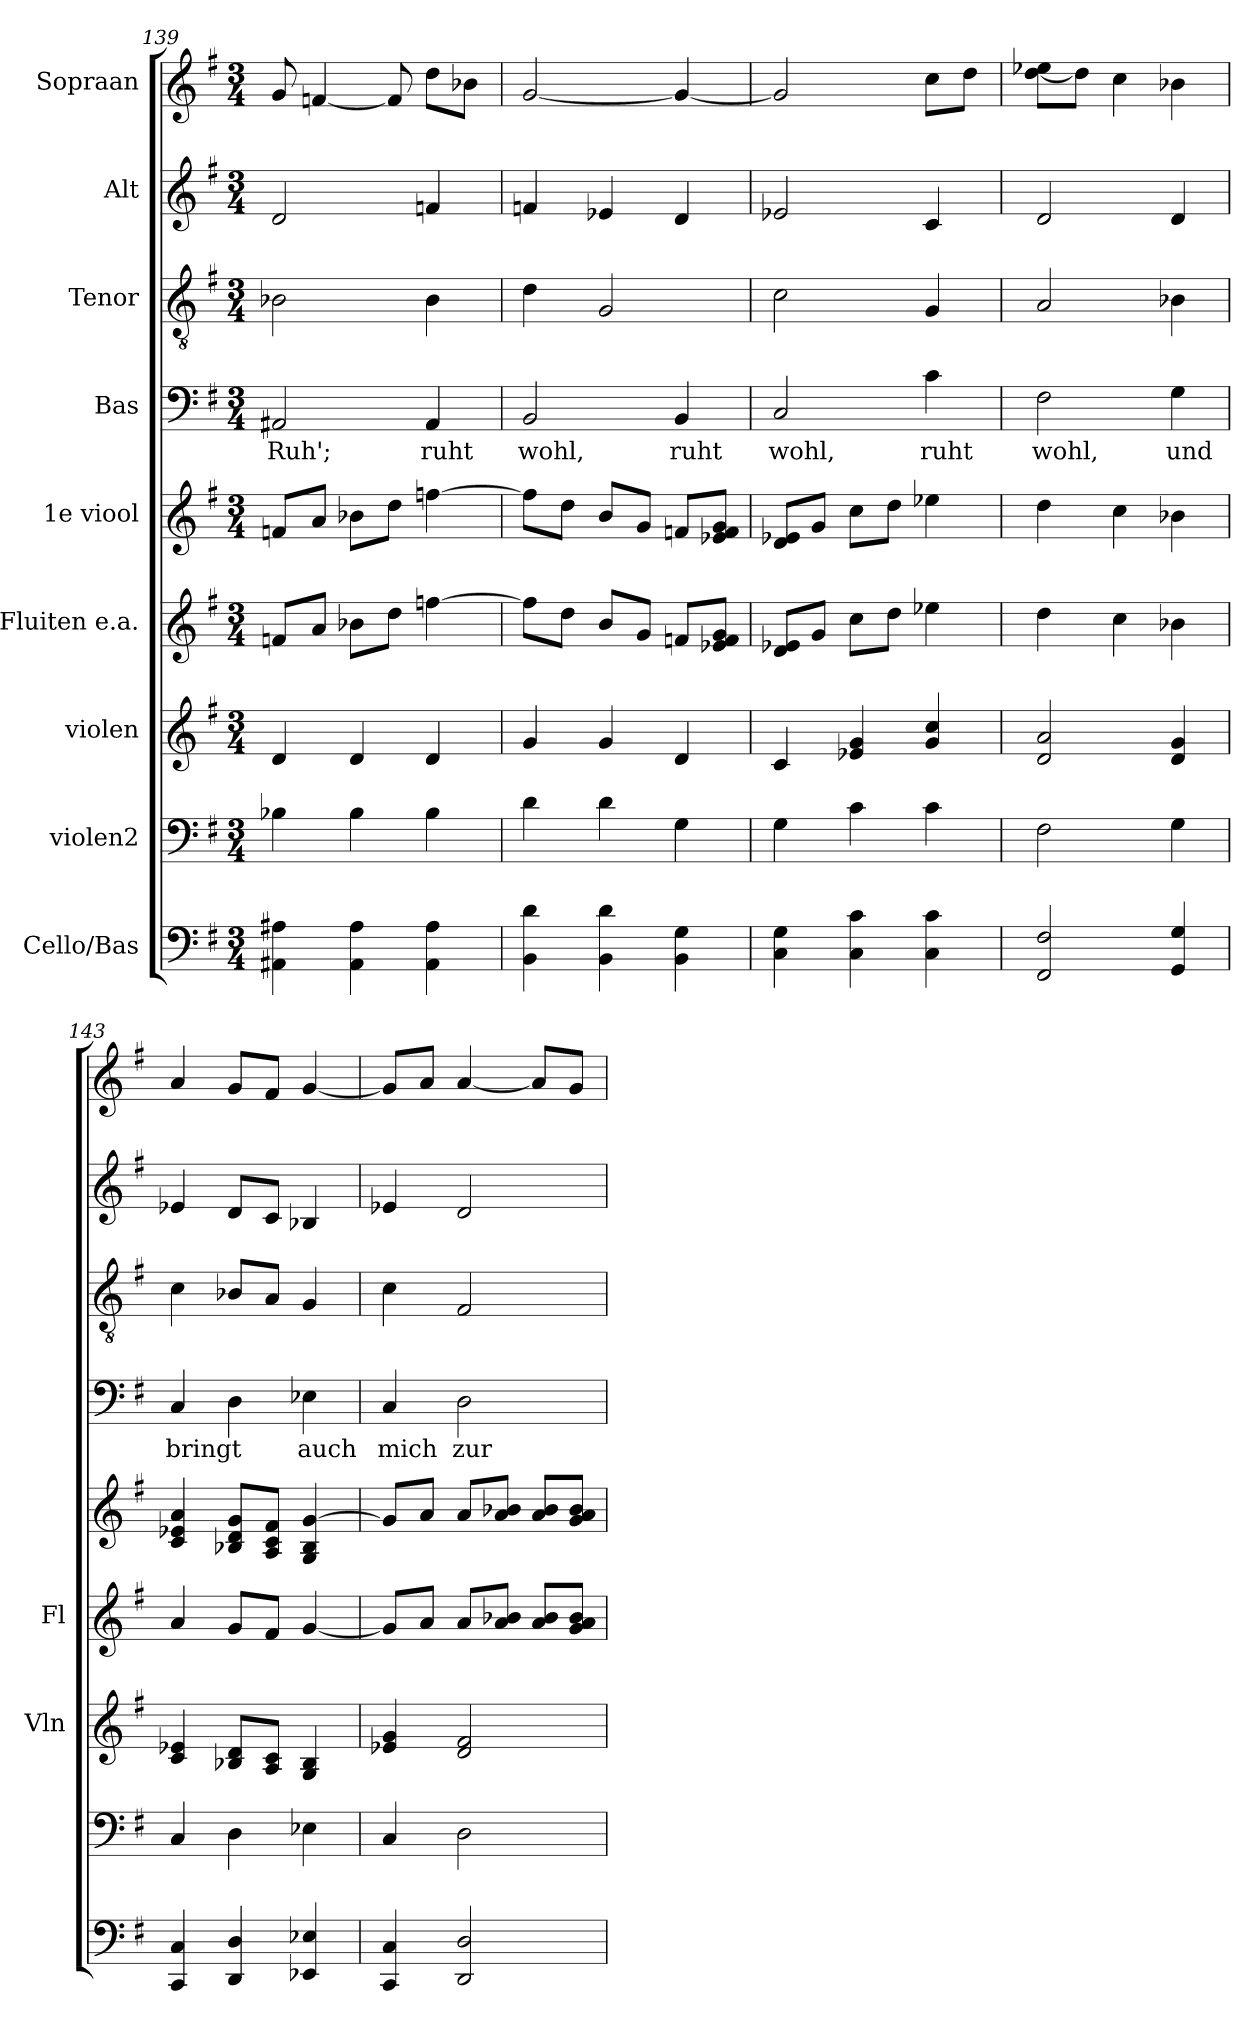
**kern	**kern	**kern	**kern	**kern	**kern	**text	**kern	**kern	**kern
*part9	*part8	*part7	*part6	*part5	*part4	*part4	*part3	*part2	*part1
*staff9	*staff8	*staff7	*staff6	*staff5	*staff4	*staff4	*staff3	*staff2	*staff1
*I"Cello/Bas	*I"violen2	*I"violen	*I"Fluiten e.a.	*I"1e viool	*I"Bas	*	*I"Tenor	*I"Alt	*I"Sopraan
*	*	*I'Vln	*I'Fl	*	*	*	*	*	*
!!LO:PB:g=z
*clefF4	*clefF4	*clefG2	*clefG2	*clefG2	*clefF4	*	*clefGv2	*clefG2	*clefG2
*k[f#]	*k[f#]	*k[f#]	*k[f#]	*k[f#]	*k[f#]	*	*k[f#]	*k[f#]	*k[f#]
*M3/4	*M3/4	*M3/4	*M3/4	*M3/4	*M3/4	*	*M3/4	*M3/4	*M3/4
=139	=139	=139	=139	=139	=139	=139	=139	=139	=139
4AA#X\ 4A#X\	4B-X\	4d/	8fn/L	8fn/L	2AA#Xi/	Ruh';	2B-X\	2d/	8g/
.	.	.	8a/J	8a/J	.	.	.	.	[4fn/
4AA#\ 4A#\	4B-\	4d/	8b-X\L	8b-X\L	.	.	.	.	.
.	.	.	8dd\J	8dd\J	.	.	.	.	8f/]
4AA#\ 4A#\	4B-\	4d/	[4ffn\	[4ffn\	4AA#i/	ruht	4B-\	4fn/	8dd\L
.	.	.	.	.	.	.	.	.	8b-X\J
=140	=140	=140	=140	=140	=140	=140	=140	=140	=140
4BB\ 4d\	4d\	4g/	8ff\L]	8ff\L]	2BBi/	wohl,	4d\	4fn/	[2g/
.	.	.	8dd\J	8dd\J	.	.	.	.	.
4BB\ 4d\	4d\	4g/	8b\L	8b\L	.	.	2G/	4e-X/	.
.	.	.	8g/J	8g/J	.	.	.	.	.
4BB\ 4G\	4G\	4d/	8fn/L	8fn/L	4BBi/	ruht	.	4d/	4g/_
.	.	.	8e-X/ 8f/ 8g/J	8e-X/ 8f/ 8g/J	.	.	.	.	.
=141	=141	=141	=141	=141	=141	=141	=141	=141	=141
4C\ 4G\	4G\	4c/	8d/ 8e-X/L	8d/ 8e-X/L	2Ci/	wohl,	2c\	2e-X/	2g/]
.	.	.	8g/J	8g/J	.	.	.	.	.
4C\ 4c\	4c\	4e-X/ 4g/	8cc\L	8cc\L	.	.	.	.	.
.	.	.	8dd\J	8dd\J	.	.	.	.	.
4C\ 4c\	4c\	4g/ 4cc/	4ee-X\	4ee-X\	4ci\	ruht	4G/	4c/	8cc\L
.	.	.	.	.	.	.	.	.	8dd\J
=142	=142	=142	=142	=142	=142	=142	=142	=142	=142
2FF#/ 2F#/	2F#\	2d/ 2a/	4dd\	4dd\	2F#i\	wohl,	2A/	2d/	[8dd\ 8ee-X\L
.	.	.	.	.	.	.	.	.	8dd\J]
.	.	.	4cc\	4cc\	.	.	.	.	4cc\
4GG/ 4G/	4G\	4d/ 4g/	4b-X\	4b-X\	4Gi\	und	4B-X\	4d/	4b-X\
=143	=143	=143	=143	=143	=143	=143	=143	=143	=143
4CC/ 4C/	4C/	4c/ 4e-X/	4a/	4c/ 4e-X/ 4a/	4Ci/	bringt	4c\	4e-X/	4a/
4DD/ 4D/	4D\	8B-X/ 8d/L	8g/L	8B-X/ 8d/ 8g/L	4Di\	.	8B-X/L	8d/L	8g/L
.	.	8A/ 8c/J	8f#/J	8A/ 8c/ 8f#/J	.	.	8A/J	8c/J	8f#/J
4EE-X/ 4E-X/	4E-X\	4G/ 4B-/	[4g/	4G/ 4B-/ [4g/	4E-Xi\	auch	4G/	4B-X/	[4g/
=144	=144	=144	=144	=144	=144	=144	=144	=144	=144
4CC/ 4C/	4C/	4e-X/ 4g/	8g/L]	8g/L]	4Ci/	mich	4c\	4e-X/	8g/L]
.	.	.	8a/J	8a/J	.	.	.	.	8a/J
2DD/ 2D/	2D\	2d/ 2f#/	8a/L	8a/L	2Di\	zur	2F#/	2d/	[4a/
.	.	.	8a/ 8b-X/J	8a/ 8b-X/J	.	.	.	.	.
.	.	.	8a/ 8b-/L	8a/ 8b-/L	.	.	.	.	8a/L]
.	.	.	8g/ 8a/ 8b-/J	8g/ 8a/ 8b-/J	.	.	.	.	8g/J
=	=	=	=	=	=	=	=	=	=
*-	*-	*-	*-	*-	*-	*-	*-	*-	*-
